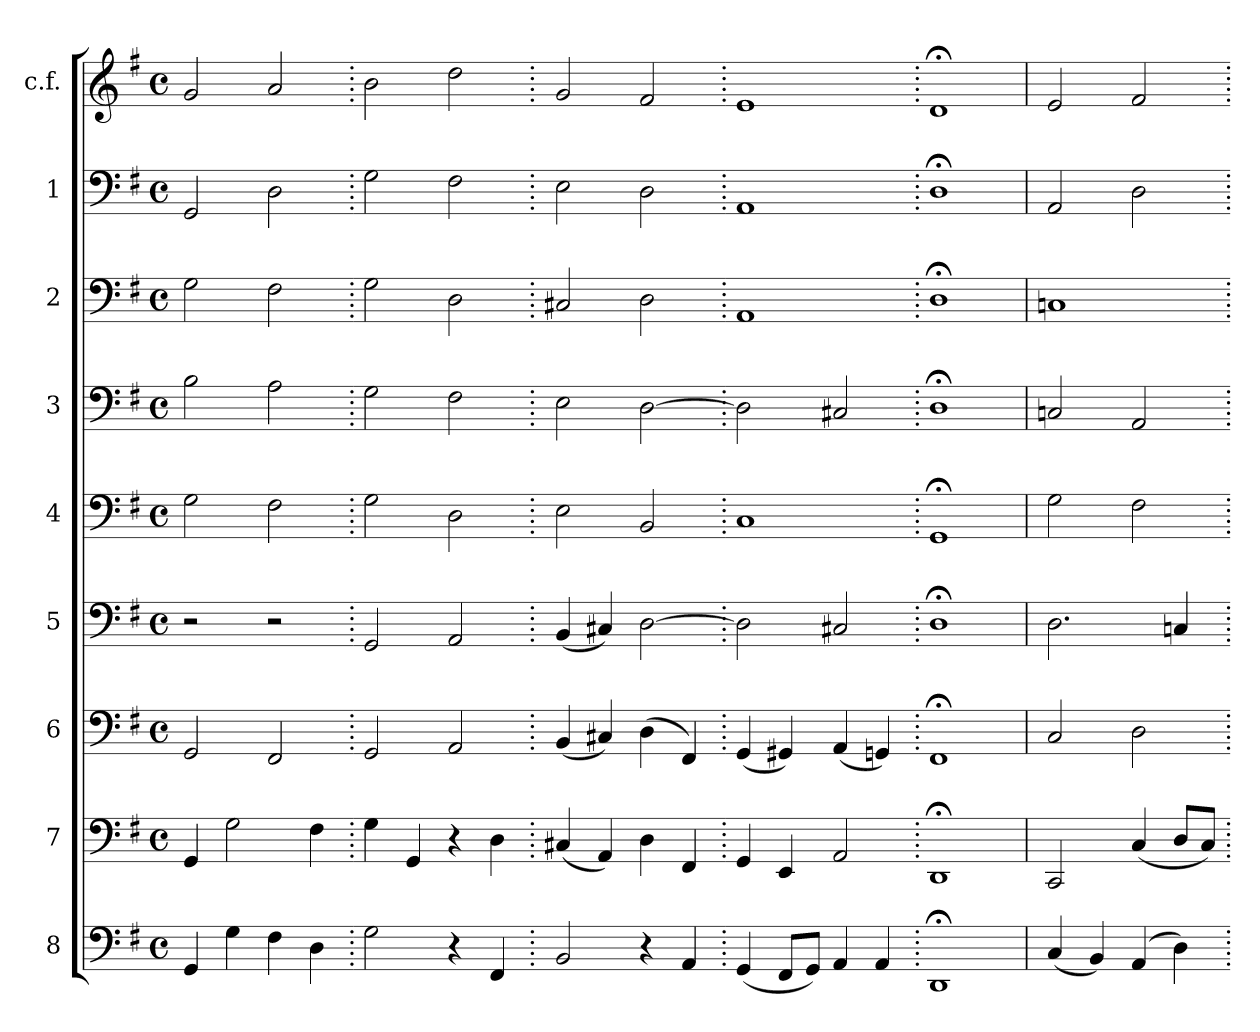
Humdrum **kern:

**kern	**kern	**kern	**kern	**kern	**kern	**kern	**kern	**kern
*part9	*part8	*part7	*part6	*part5	*part4	*part3	*part2	*part1
*staff9	*staff8	*staff7	*staff6	*staff5	*staff4	*staff3	*staff2	*staff1
*I"8	*I"7	*I"6	*I"5	*I"4	*I"3	*I"2	*I"1	*I"c.f.
*clefF4	*clefF4	*clefF4	*clefF4	*clefF4	*clefF4	*clefF4	*clefF4	*clefG2
*k[f#]	*k[f#]	*k[f#]	*k[f#]	*k[f#]	*k[f#]	*k[f#]	*k[f#]	*k[f#]
*	*	*	*	*G:	*G:	*G:	*G:	*G:
*M4/4	*M4/4	*M4/4	*M4/4	*M4/4	*M4/4	*M4/4	*M4/4	*M4/4
*met(c)	*met(c)	*met(c)	*met(c)	*met(c)	*met(c)	*met(c)	*met(c)	*met(c)
*MM180	*MM180	*MM180	*MM180	*MM180	*MM180	*MM180	*MM180	*MM180
=1	=1	=1	=1	=1	=1	=1	=1	=1
4GG	4GG	2GG	2r	2G	2B	2G	2GG	2g
4G	2G	.	.	.	.	.	.	.
4F#	.	2FF#	2r	2F#	2A	2F#	2D	2a
4D	4F#	.	.	.	.	.	.	.
=2.	=2.	=2.	=2.	=2.	=2.	=2.	=2.	=2.
2G	4G	2GG	2GG	2G	2G	2G	2G	2b
.	4GG	.	.	.	.	.	.	.
4r	4r	2AA	2AA	2D	2F#	2D	2F#	2dd
4FF#	4D	.	.	.	.	.	.	.
=3.	=3.	=3.	=3.	=3.	=3.	=3.	=3.	=3.
2BB	(4C#X	(4BB	(4BB	2E	2E	2C#X	2E	2g
.	4AA)	4C#X)	4C#X)	.	.	.	.	.
4r	4D	(4D	[2D	2BB	[2D	2D	2D	2f#
4AA	4FF#	4FF#)	.	.	.	.	.	.
=4.	=4.	=4.	=4.	=4.	=4.	=4.	=4.	=4.
(4GG	4GG	(4GG	2D]	1C	2D]	1AA	1AA	1e
8FF#L	4EE	4GG#X)	.	.	.	.	.	.
8GGJ)	.	.	.	.	.	.	.	.
4AA	2AA	(4AA	2C#X	.	2C#X	.	.	.
4AA	.	4GGn)	.	.	.	.	.	.
=5.	=5.	=5.	=5.	=5.	=5.	=5.	=5.	=5.
1DD;<	1DD;<	1FF#;<	1D;<	1GG;<	1D;<	1D;<	1D;<	1d;<
=6	=6	=6	=6	=6	=6	=6	=6	=6
(4C	2CC	2C	2.D	2G	2Cn	1Cn	2AA	2e
4BB)	.	.	.	.	.	.	.	.
(4AA	(4C	2D	.	2F#	2AA	.	2D	2f#
4D)	8DL	.	4Cn	.	.	.	.	.
.	8CJ)	.	.	.	.	.	.	.
=.	=.	=.	=.	=.	=.	=.	=.	=.
*-	*-	*-	*-	*-	*-	*-	*-	*-
